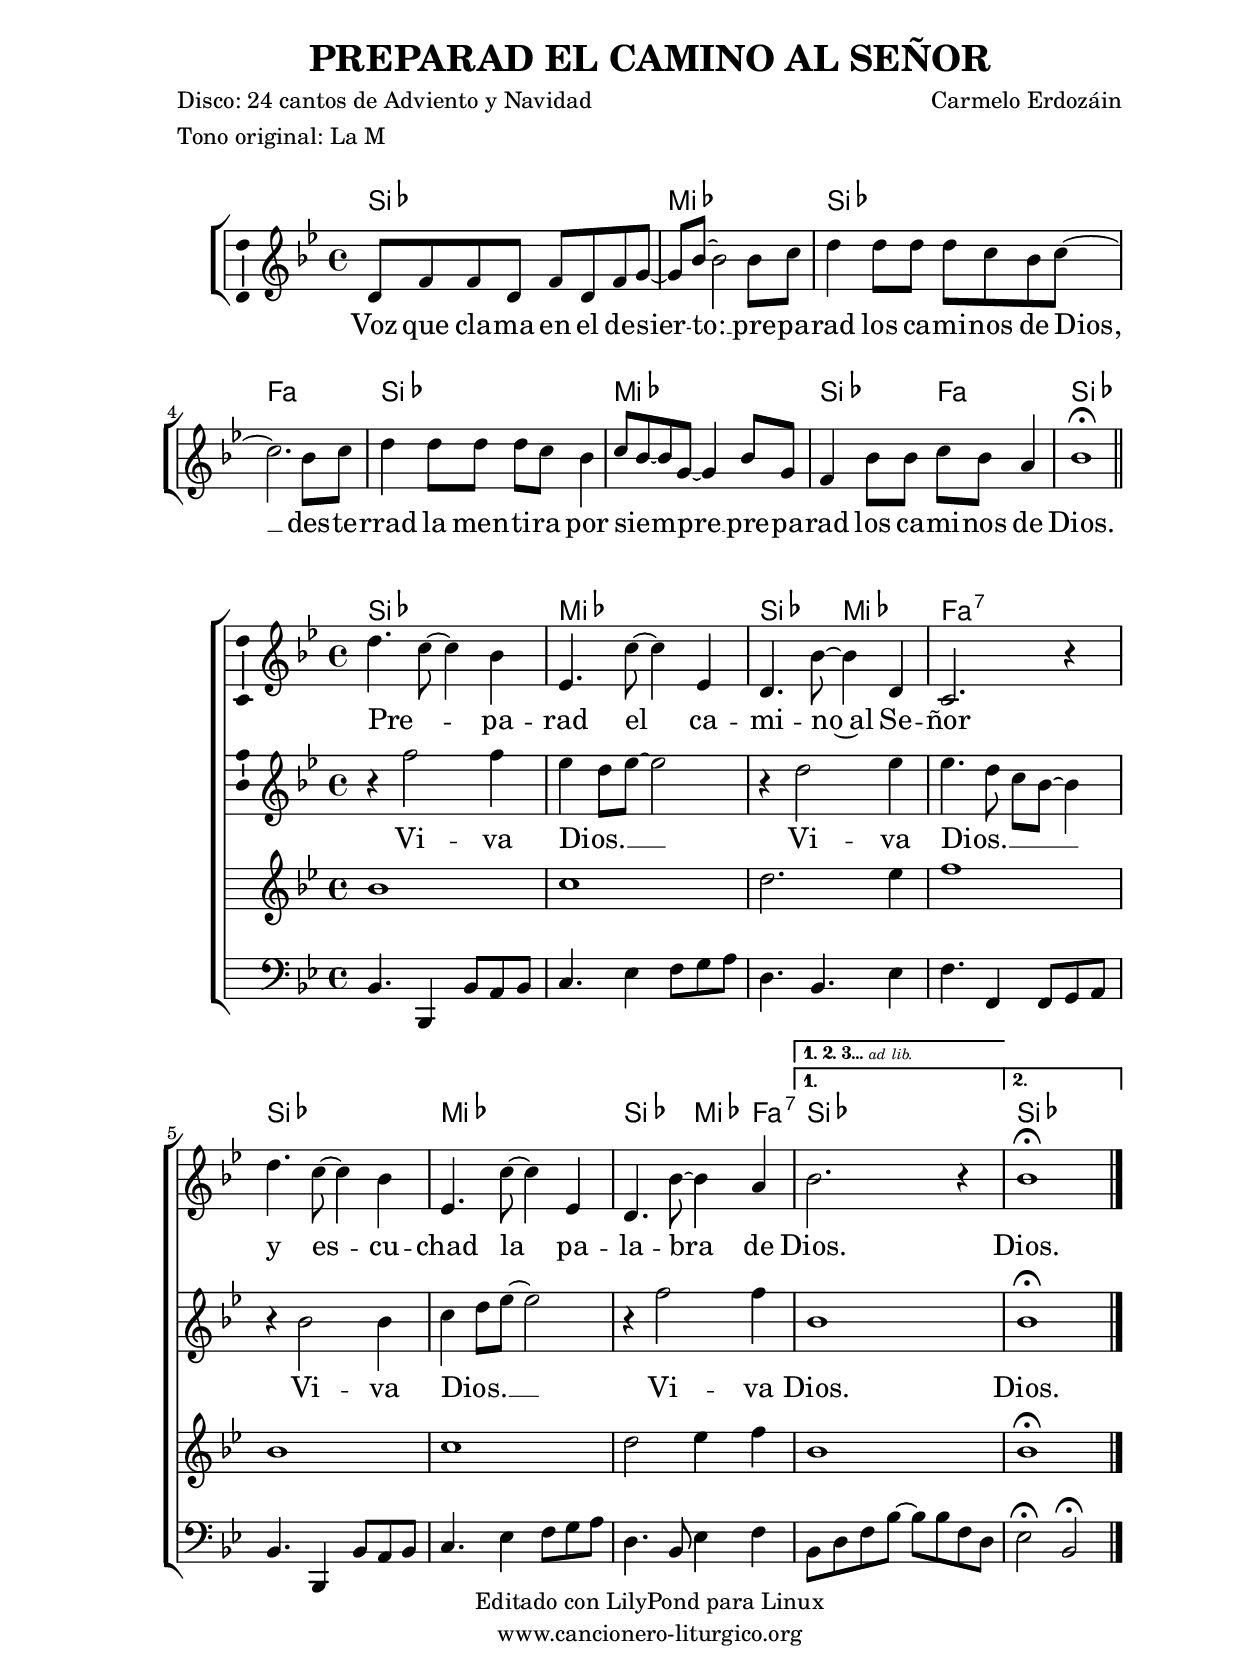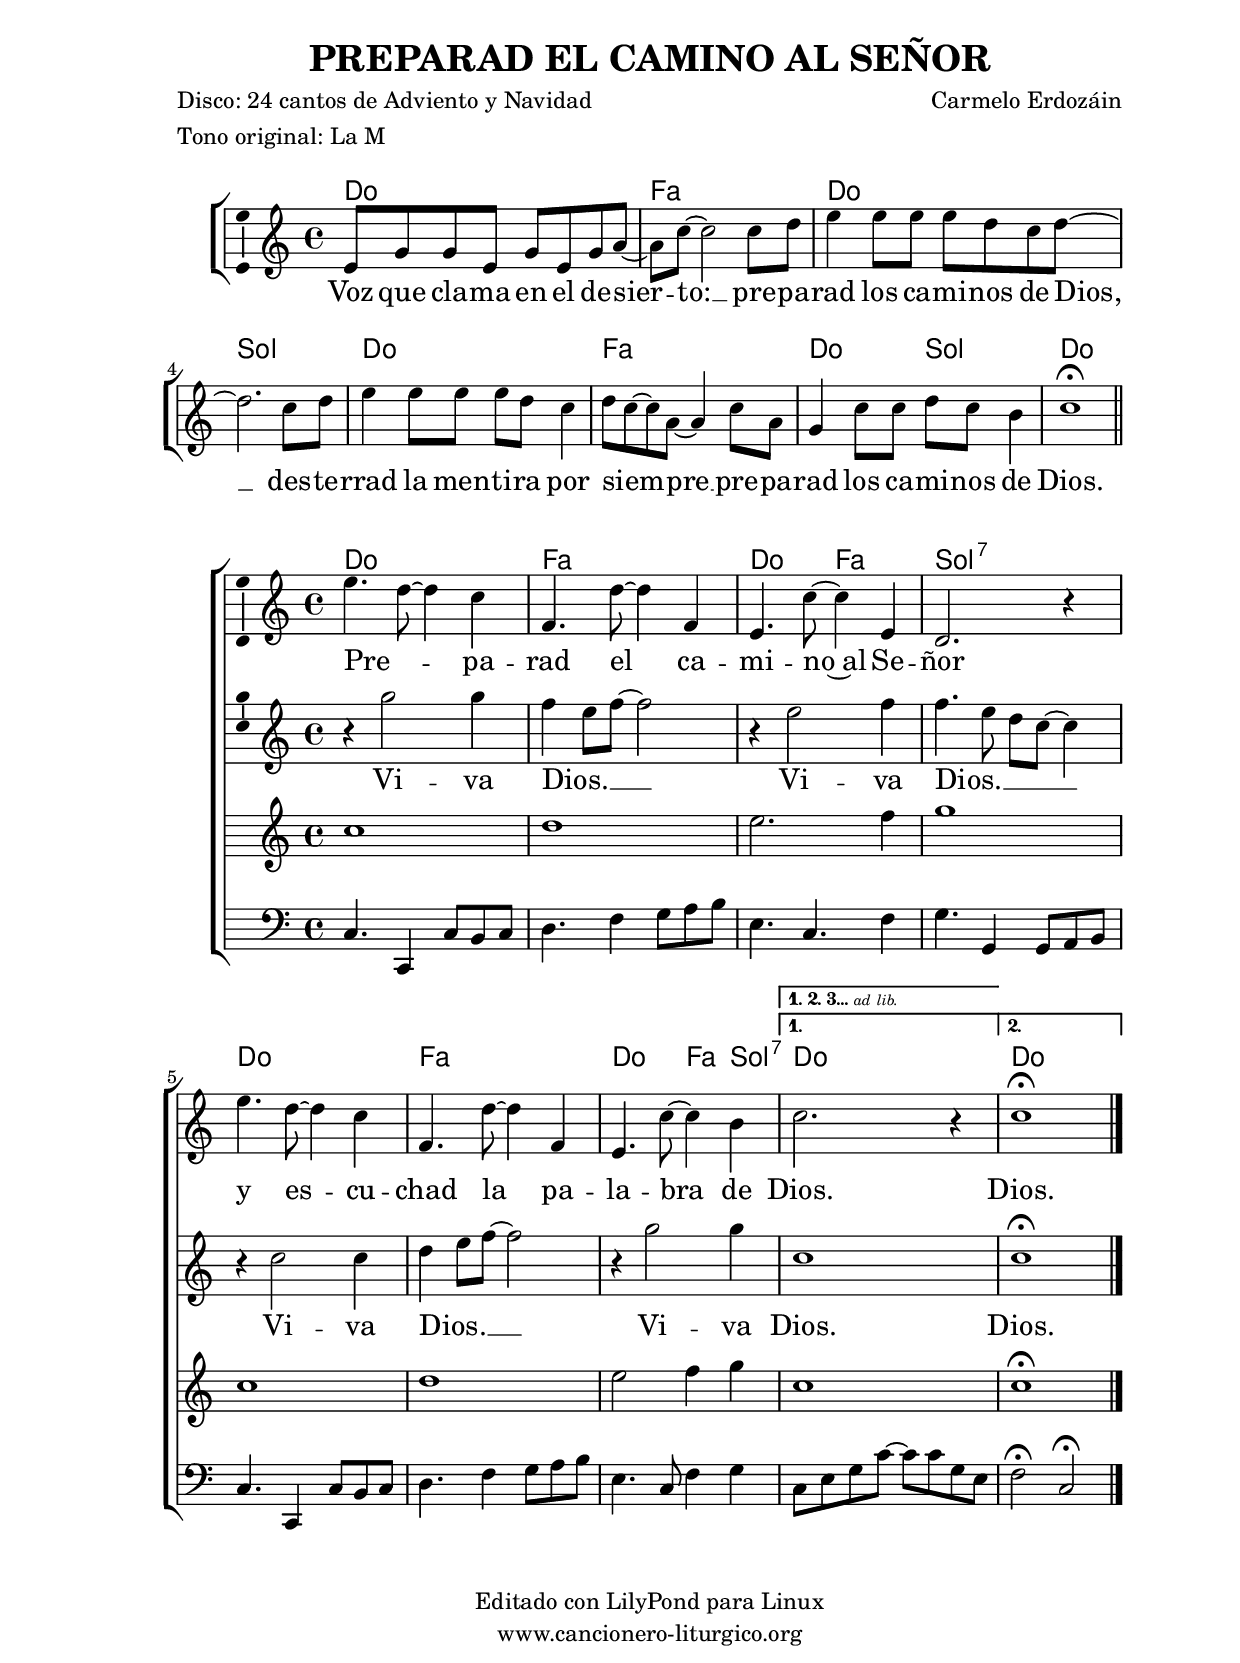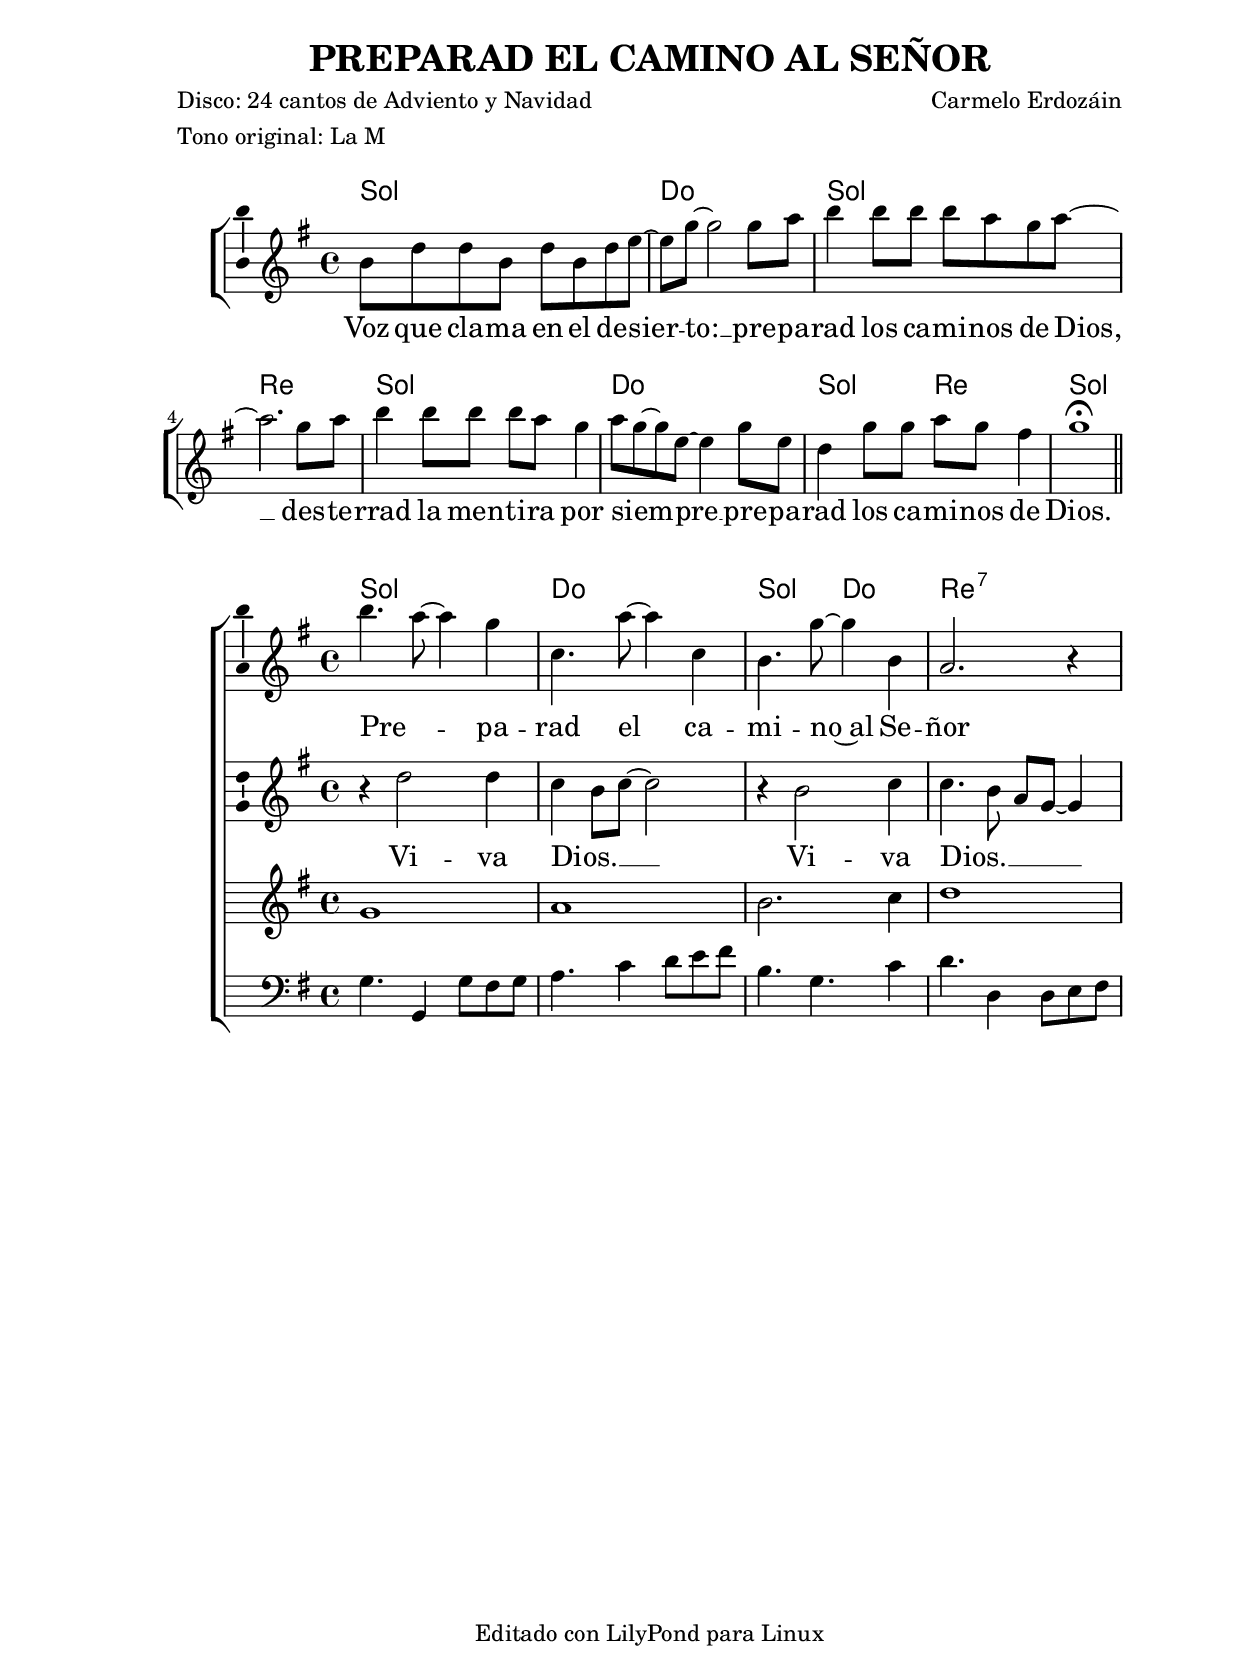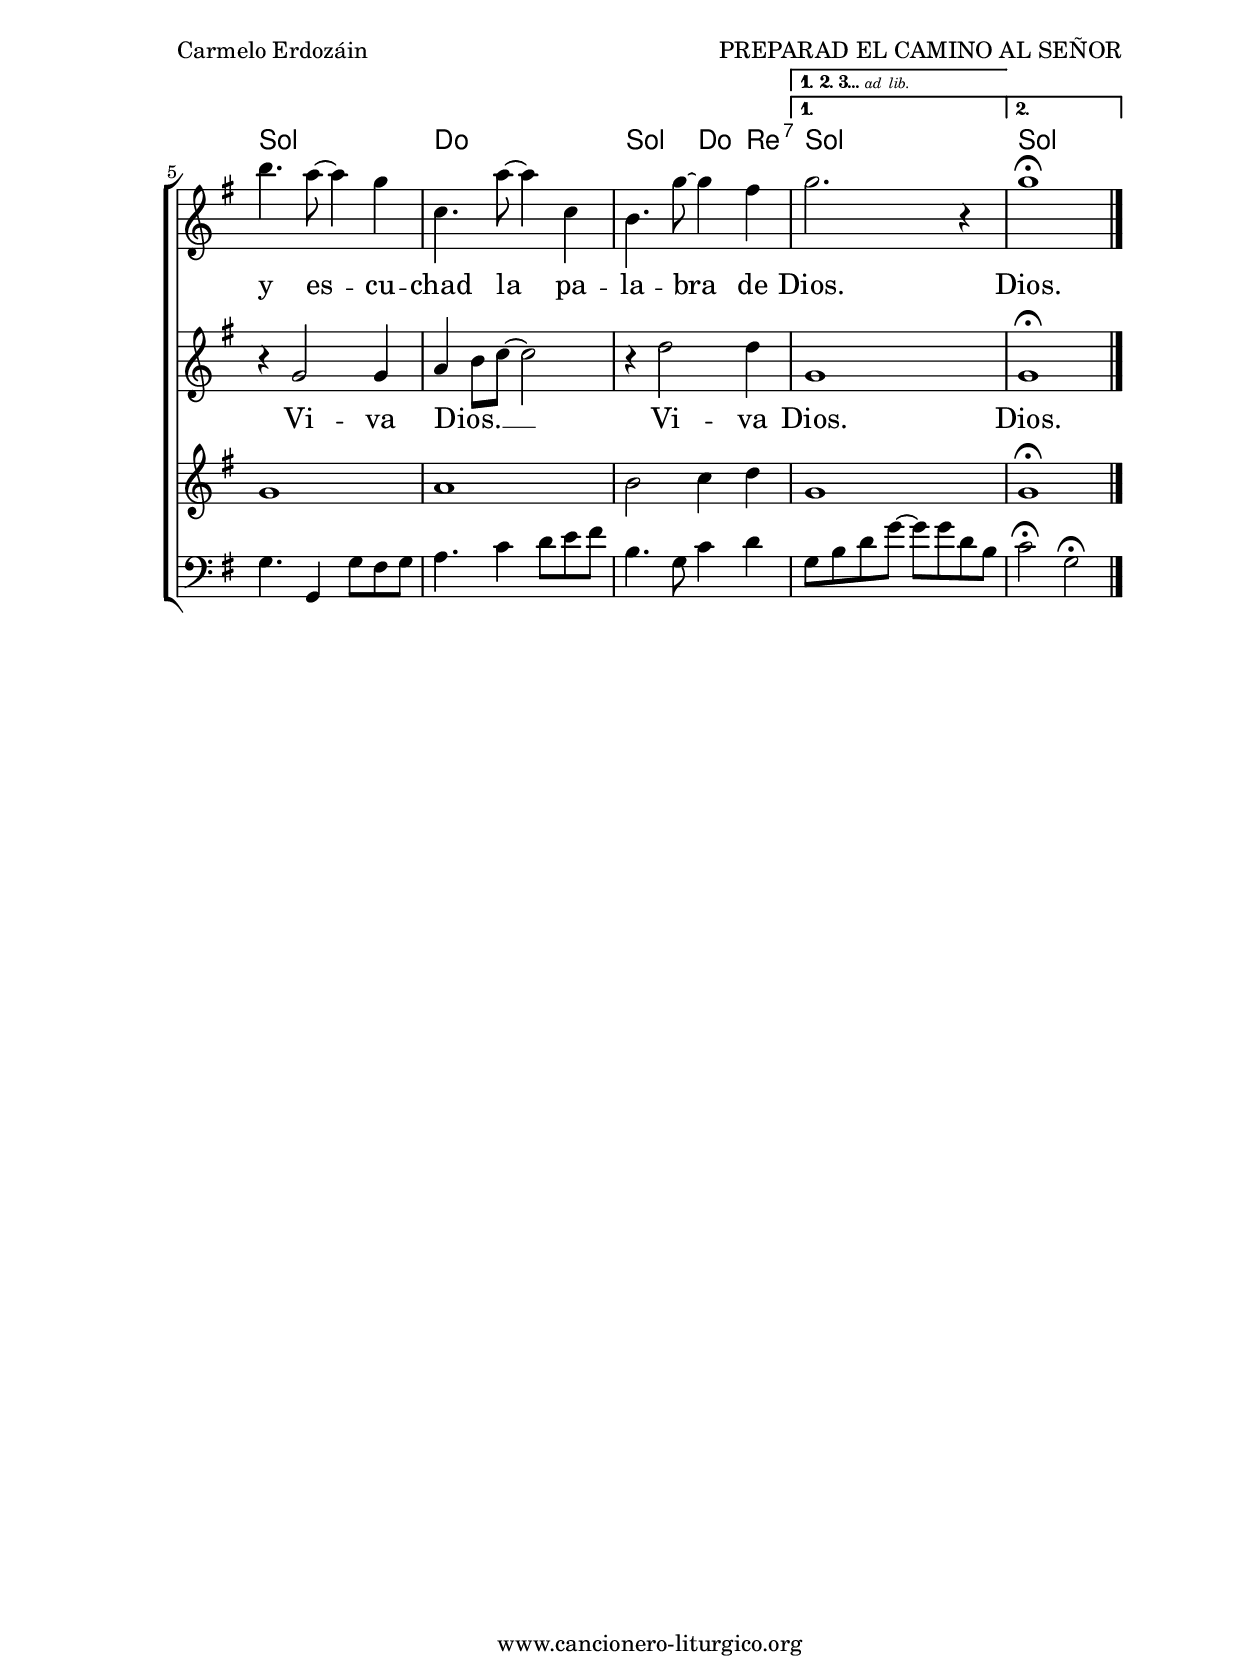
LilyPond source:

%
%para convertir .midi en .wav:
%timidity filename.midi -Ow -o finename.wav
%
%
%Para convertir de .wav a .mp3:
%lame -h -m j filename.wav
%
%
%para escuchar el midi:
%timidity nombrefichero.midi
%


%versión de lilypond para la que se ha escrito esta partitura:
\version "2.16.0"

	%Tamaño papel
	#(set-default-paper-size "a4")
	%Tamaño partitura
	#(set-global-staff-size 20)
	%No responde al pulsar sobre una nota
	#(ly:set-option 'point-and-click #f)

%parámetros del encabezamiento:
\header {
	title = "PREPARAD EL CAMINO AL SEÑOR"
	subtitle = ""
	composer = "Carmelo Erdozáin"
	poet = "Disco: 24 cantos de Adviento y Navidad"
	meter = "Tono original: La M"
	arranger = ""
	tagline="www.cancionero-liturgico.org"
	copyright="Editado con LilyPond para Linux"
	}

%parámetros asociados al papel:
\paper  {
	oddHeaderMarkup = \markup {\fill-line { \on-the-fly #not-first-page \fromproperty #'header:title \on-the-fly #not-first-page \fromproperty #'header:composer }}
	evenHeaderMarkup = \markup {\fill-line { \fromproperty #'header:composer \fromproperty #'header:title }}
	#(set-paper-size "a4")
	print-page-number = ##f
	first-page-number = 1
	print-first-page-number = ##f
%	head-separation = 3.0 \cm
	top-margin = 2.0 \cm
%%%	bottom-margin = 0.5\cm
	bottom-margin = 0.3\cm
	left-margin = 3.0 \cm
	line-width = 16.0 \cm 
	indent = 8\mm
	interscoreline = 2.\mm
	between-system-space = 15\mm
%	para que las partituras no llenen la hoja:
	ragged-bottom = ##t
%	idem para la última hoja:
	ragged-last-bottom = ##f
%	para que las partituras llenen el ancho del papel:
	ragged-last = ##f
	after-title-space = 2.5 \cm
%page-count=1
%system-count=8

	%Flexible Vertical Spacing
%	markup-markup-spacing =
%	#'((basic-distance . 15) (minimum-distance . 15) (padding . 3))
	markup-system-spacing =
	#'((basic-distance . 15) (minimum-distance . 15) (padding . 3))
	system-system-spacing =
	#'((basic-distance . 15) (minimum-distance . 15) (padding . 3))
	score-system-spacing =
	#'((basic-distance . 15) (minimum-distance . 15) (padding . 5))
%	top-system-spacing = % header
%	#'((basic-distance . 8) (minimum-distance . 0) (padding . 0))
%	top-markup-spacing =
%	#'((basic-distance . 20) (minimum-distance . 20) (padding . 0))
	last-bottom-spacing = % footer
	#'((basic-distance . 5) (minimum-distance . 5) (padding . 0))
%	score-markup-spacing =
%	#'((basic-distance . 16) (minimum-distance . 13) (padding . 0))

	}


%parámetros que afectan a toda la partitura:
global =  {
	%clave de sol (G):
	\clef G
	%armadura:
	\transpose g bes
	\key g \major
	\tempo 4=100
	\set Score.tempoHideNote = ##t
	}


acordes = {
	\italianChords
	\chordmode {
	\transpose g bes
{

g1 c g d g c g2 d g1

	}
	}
}

acordesest = {
	\italianChords
	\chordmode {
	\transpose g bes
{

\repeat volta 2 {
g1 c g2 c d1:7
g1 c g2 c4 d:7
}

\alternative {
{
g1
}
{
g1
}
}

	}
	}
}

voltaAdLib = \markup { 1. 2. 3... \text \italic { ad lib. } }
voltaFinal = \markup { \text \italic { Final } }

melodia = 

	\transpose g bes
{
	\relative c'{
	\time 4/4

b8 d d b d b d e~
e8 g8~g2 g8 a
b4 b8 b b a g a~
a2. g8 a
b4 b8 b b a g4
a8 g8~g e8~e4 g8 e
d4 g8 g a g fis4
g1\fermata

\bar "||"

	}
	}

melodiaest = 

	\transpose g bes
{
	\relative c''{
	\time 4/4

\repeat volta 2 {
b4. a8~a4 g
c,4. a'8~a4 c,
b4. g'8~g4 b,
a2. r4

b'4. a8~a4 g
c,4. a'8~a4 c,
b4. g'8~g4 fis
}

\alternative {
{
\set Score.repeatCommands = #(list(list 'volta voltaAdLib))
g2. r4
}
{
\set Score.repeatCommands = #(list(list 'volta voltaFinal))
g1\fermata
}
}

\bar "|."
	}
	}


melodiados = 

	\transpose g bes
{
	\relative c''{
	\time 4/4

\repeat volta 2 {
r4 d2 d4
c4 b8 c8~c2
r4 b2 c4
c4. b8 a8 g8~g4

r4 g2 g4
a4 b8 c8~c2
r4 d2 d4
}

\alternative {
{
g,1
}
{
g1\fermata
}
}

\bar "|."
	}
	}

melodiaorgano = 

	\transpose g bes
{
	\relative c''{
	\time 4/4

\repeat volta 2 {
g1
a
b2. c4
d1

g,1
a
b2 c4 d
}

\alternative {
{
g,1
}
{
g1\fermata
}
}

\bar "|."
	}
	}

melodiabajo = 

	\transpose g bes
{
	\relative c{
	\time 4/4

\repeat volta 2 {
g4. g,4 g'8 fis g
a4. c4 d8 e fis
b,4. g c4
d4. d,4 d8 e fis

g4. g,4 g'8 fis g
a4. c4 d8 e fis
b,4. g8 c4 d
}

\alternative {
{
g,8 b d g~g g d b
}
{
c2\fermata g\fermata
}
}

\bar "|."
	}
	}

texto = \lyricmode {

Voz que cla -- ma en el de -- sier -- to: __
pre -- pa -- rad los ca -- mi -- nos de Dios, __
des -- te -- rrad la men -- ti -- ra por siem -- _ pre __
pre -- pa -- rad los ca -- mi -- nos de Dios.

	}

textoest = \lyricmode {

Pre -- _ pa -- rad el ca -- mi -- no~al Se -- ñor 
y es -- cu -- chad la pa -- la -- bra de Dios.
Dios.

	}

textodos = \lyricmode {

Vi -- va Dios. __ _ _
Vi -- va Dios. __ _ _ _
Vi -- va Dios. __ _ _
Vi -- va Dios.
Dios.

	}

acordesStaff = \context ChordNames = acordesStaff <<
	\set chordChanges = ##t
	\acordes
	>>

acordesestStaff = \context ChordNames = acordesestStaff <<
	\set chordChanges = ##t
	\acordesest
	>>


vozStaff = \context Voice = vozStaff
\with {\consists "Ambitus_engraver"}
<<
%	\set Staff.instrumentName = ""
%	\set Staff.shortInstrumentName = ""
%	\set Staff.midiInstrument = #"clarinet"
%	\set Staff.midiInstrument = #"cello"
%	\set Staff.midiInstrument = #"flute"
	\set Staff.midiInstrument = #"electric guitar (jazz)"
%	\set Staff.midiInstrument = #"english horn"
%	\set Staff.midiInstrument = #"violin"
%	\set Staff.midiInstrument = #"glockenspiel"
	\set Staff.midiMinimumVolume = #0.7
	\set Staff.midiMaximumVolume = #0.9
	\global
	\melodia
	>>

vozestStaff = \context Voice = vozestStaff
\with {\consists "Ambitus_engraver"}
<<
%	\set Staff.instrumentName = ""
%	\set Staff.shortInstrumentName = ""
%	\set Staff.midiInstrument = #"clarinet"
%	\set Staff.midiInstrument = #"cello"
%	\set Staff.midiInstrument = #"flute"
	\set Staff.midiInstrument = #"electric guitar (jazz)"
%	\set Staff.midiInstrument = #"english horn"
%	\set Staff.midiInstrument = #"violin"
%	\set Staff.midiInstrument = #"glockenspiel"
	\set Staff.midiMinimumVolume = #0.7
	\set Staff.midiMaximumVolume = #0.9
	\global
	\melodiaest
	>>

vozdosStaff = \context Voice = vozdosStaff
\with {\consists "Ambitus_engraver"}
<<
%	\set Staff.instrumentName = ""
%	\set Staff.shortInstrumentName = ""
%	\set Staff.midiInstrument = #"clarinet"
%	\set Staff.midiInstrument = #"cello"
%	\set Staff.midiInstrument = #"flute"
	\set Staff.midiInstrument = #"electric guitar (jazz)"
%	\set Staff.midiInstrument = #"english horn"
%	\set Staff.midiInstrument = #"violin"
%	\set Staff.midiInstrument = #"glockenspiel"
	\set Staff.midiMinimumVolume = #0.7
	\set Staff.midiMaximumVolume = #0.9
	\global
	\melodiados
	>>

vozorganoStaff = \context Voice = vozorganoStaff
<<
%%	\set Staff.instrumentName = "1ª vez"
	\set Staff.shortInstrumentName = ""
	\override Staff.StaffSymbol #'staff-space = #(magstep -0.35)
	\set Staff.midiInstrument = #"clarinet"
	\set Staff.midiMinimumVolume = #0.7
	\set Staff.midiMaximumVolume = #0.9
	\global
	\melodiaorgano
	>>

vozbajoStaff = \context Voice = vozbajoStaff
<<
%%	\set Staff.instrumentName = "Bajo"
	\set Staff.shortInstrumentName = ""
	\override Staff.StaffSymbol #'staff-space = #(magstep -0.35)
	\set Staff.midiInstrument = #"electric bass (finger)"
	\set Staff.midiMinimumVolume = #0.8
	\set Staff.midiMaximumVolume = #0.9
	\global
	%Cambio a clave de fa (F):
	\clef F
	\melodiabajo
	>>

textoStaff = \context Lyrics = textoStaff <<
	\lyricsto vozStaff \texto
	>>

textoestStaff = \context Lyrics = textoestStaff <<
	\lyricsto vozestStaff \textoest
	>>

textodosStaff = \context Lyrics = textodosStaff <<
	\lyricsto vozdosStaff \textodos
	>>

\book {
	\score {
		\context ChoirStaff {
			\override StaffGroup.SystemStartBracket #'collapse-height = #1
			\override Score.SystemStartBar #'collapse-height = #1
			<<
			\acordesStaff
			\vozStaff
			\textoStaff
			>>
			}
		\layout {
	    		\context {
				\Lyrics
				\override LyricText #'font-size = #2
				}
	   		 \context {
				\Score
				\override StaffSymbol #'staff-space = #(magstep +3)
				}
system-count=2
			}
		}
	\score {
		\context ChoirStaff {
%			\override StaffGroup.SystemStartBracket #'collapse-height = #1
%			\override Score.SystemStartBar #'collapse-height = #1
			<<
			\acordesestStaff
			\vozestStaff
			\textoestStaff
			\vozdosStaff
			\textodosStaff
			\vozorganoStaff
			\vozbajoStaff
			>>
			}
		\layout {
	    		\context {
				\Lyrics
				\override LyricText #'font-size = #2
				}
	   		 \context {
				\Score
				\override StaffSymbol #'staff-space = #(magstep +3)
				}
			}
		}
	\score {
		\unfoldRepeats
		\context ChoirStaff {
			<<
			\acordesStaff
			\vozStaff
			>>
			<<
			\acordesestStaff
			\vozestStaff
			\vozdosStaff
			\vozorganoStaff
			\vozbajoStaff
			>>
			}
		\midi {
	  		\context {
	  			\Score
				tempoWholesPerMinute = #(ly:make-moment 70 4)
				}
			}
		}
	}



#(define output-suffix "C")
\book {
	\score {
		\context ChoirStaff {
			\override StaffGroup.SystemStartBracket #'collapse-height = #1
			\override Score.SystemStartBar #'collapse-height = #1
\transpose c d
			<<
			\acordesStaff
			\vozStaff
			\textoStaff
			>>
			}
		\layout {
	    		\context {
				\Lyrics
				\override LyricText #'font-size = #2
				}
	   		 \context {
				\Score
				\override StaffSymbol #'staff-space = #(magstep +3)
				}
system-count=2
			}
		}
	\score {
		\context ChoirStaff {
%			\override StaffGroup.SystemStartBracket #'collapse-height = #1
%			\override Score.SystemStartBar #'collapse-height = #1
\transpose c d
			<<
			\acordesestStaff
			\vozestStaff
			\textoestStaff
			\vozdosStaff
			\textodosStaff
			\vozorganoStaff
			\vozbajoStaff
			>>
			}
		\layout {
	    		\context {
				\Lyrics
				\override LyricText #'font-size = #2
				}
	   		 \context {
				\Score
				\override StaffSymbol #'staff-space = #(magstep +3)
				}
			}
		}
	}

#(define output-suffix "S")
\book {
	\score {
		\context ChoirStaff {
			\override StaffGroup.SystemStartBracket #'collapse-height = #1
			\override Score.SystemStartBar #'collapse-height = #1
\transpose c a
			<<
			\acordesStaff
			\vozStaff
			\textoStaff
			>>
			}
		\layout {
	    		\context {
				\Lyrics
				\override LyricText #'font-size = #2
				}
	   		 \context {
				\Score
				\override StaffSymbol #'staff-space = #(magstep +3)
				}
system-count=2
			}
		}
	\score {
		\context ChoirStaff {
%			\override StaffGroup.SystemStartBracket #'collapse-height = #1
%			\override Score.SystemStartBar #'collapse-height = #1
\transpose c a
			<<
			\acordesestStaff
			\vozestStaff
			\textoestStaff
\transpose a a,
			\vozdosStaff
			\textodosStaff
\transpose a a,
			\vozorganoStaff
			\vozbajoStaff
			>>
			}
		\layout {
	    		\context {
				\Lyrics
				\override LyricText #'font-size = #2
				}
	   		 \context {
				\Score
				\override StaffSymbol #'staff-space = #(magstep +3)
				}
			}
		}
	}


